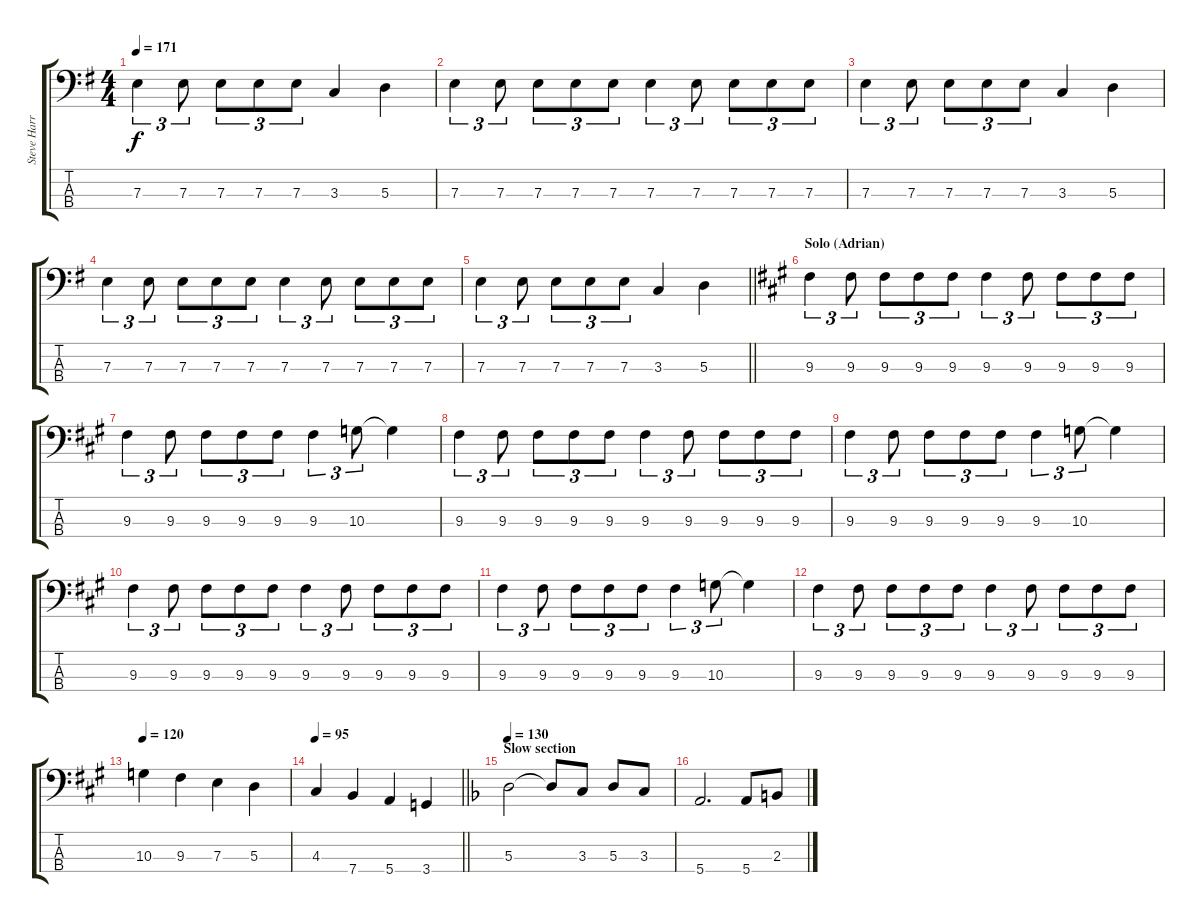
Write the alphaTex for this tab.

\track ("Steve Harris" "Steve Harr") {instrument electricbassfinger}
\staff {score tabs}
\tuning (G2 D2 A1 E1) {hide}
\ts (4 4)
\tempo 171
\clef f4
\ks eminor
7.3.4{tu (3 2) dy f} 7.3.8{tu (3 2)} 7.3.8{tu (3 2)} 7.3.8{tu (3 2)} 7.3.8{tu (3 2)} 3.3.4 5.3.4 |
7.3.4{tu (3 2)} 7.3.8{tu (3 2)} 7.3.8{tu (3 2)} 7.3.8{tu (3 2)} 7.3.8{tu (3 2)} 7.3.4{tu (3 2)} 7.3.8{tu (3 2)} 7.3.8{tu (3 2)} 7.3.8{tu (3 2)} 7.3.8{tu (3 2)} |
7.3.4{tu (3 2)} 7.3.8{tu (3 2)} 7.3.8{tu (3 2)} 7.3.8{tu (3 2)} 7.3.8{tu (3 2)} 3.3.4 5.3.4 |
7.3.4{tu (3 2)} 7.3.8{tu (3 2)} 7.3.8{tu (3 2)} 7.3.8{tu (3 2)} 7.3.8{tu (3 2)} 7.3.4{tu (3 2)} 7.3.8{tu (3 2)} 7.3.8{tu (3 2)} 7.3.8{tu (3 2)} 7.3.8{tu (3 2)} |
\barLineRight lightlight
7.3.4{tu (3 2)} 7.3.8{tu (3 2)} 7.3.8{tu (3 2)} 7.3.8{tu (3 2)} 7.3.8{tu (3 2)} 3.3.4 5.3.4 |
\section ("" "Solo (Adrian)")
\ks f#minor
9.3.4{tu (3 2)} 9.3.8{tu (3 2)} 9.3.8{tu (3 2)} 9.3.8{tu (3 2)} 9.3.8{tu (3 2)} 9.3.4{tu (3 2)} 9.3.8{tu (3 2)} 9.3.8{tu (3 2)} 9.3.8{tu (3 2)} 9.3.8{tu (3 2)} |
9.3.4{tu (3 2)} 9.3.8{tu (3 2)} 9.3.8{tu (3 2)} 9.3.8{tu (3 2)} 9.3.8{tu (3 2)} 9.3.4{tu (3 2)} 10.3.8{tu (3 2)} 10.3{t}.4 |
9.3.4{tu (3 2)} 9.3.8{tu (3 2)} 9.3.8{tu (3 2)} 9.3.8{tu (3 2)} 9.3.8{tu (3 2)} 9.3.4{tu (3 2)} 9.3.8{tu (3 2)} 9.3.8{tu (3 2)} 9.3.8{tu (3 2)} 9.3.8{tu (3 2)} |
9.3.4{tu (3 2)} 9.3.8{tu (3 2)} 9.3.8{tu (3 2)} 9.3.8{tu (3 2)} 9.3.8{tu (3 2)} 9.3.4{tu (3 2)} 10.3.8{tu (3 2)} 10.3{t}.4 |
9.3.4{tu (3 2)} 9.3.8{tu (3 2)} 9.3.8{tu (3 2)} 9.3.8{tu (3 2)} 9.3.8{tu (3 2)} 9.3.4{tu (3 2)} 9.3.8{tu (3 2)} 9.3.8{tu (3 2)} 9.3.8{tu (3 2)} 9.3.8{tu (3 2)} |
9.3.4{tu (3 2)} 9.3.8{tu (3 2)} 9.3.8{tu (3 2)} 9.3.8{tu (3 2)} 9.3.8{tu (3 2)} 9.3.4{tu (3 2)} 10.3.8{tu (3 2)} 10.3{t}.4 |
9.3.4{tu (3 2)} 9.3.8{tu (3 2)} 9.3.8{tu (3 2)} 9.3.8{tu (3 2)} 9.3.8{tu (3 2)} 9.3.4{tu (3 2)} 9.3.8{tu (3 2)} 9.3.8{tu (3 2)} 9.3.8{tu (3 2)} 9.3.8{tu (3 2)} |
\tempo 120
10.3.4 9.3.4 7.3.4 5.3.4 |
\tempo 95
\barLineRight lightlight
4.3.4 7.4.4 5.4.4 3.4.4 |
\section ("" "Slow section")
\tempo 130
\ks dminor
5.3.2 5.3{t}.8 3.3.8 5.3.8 3.3.8 |
5.4.2{d} 5.4.8 2.3.8
